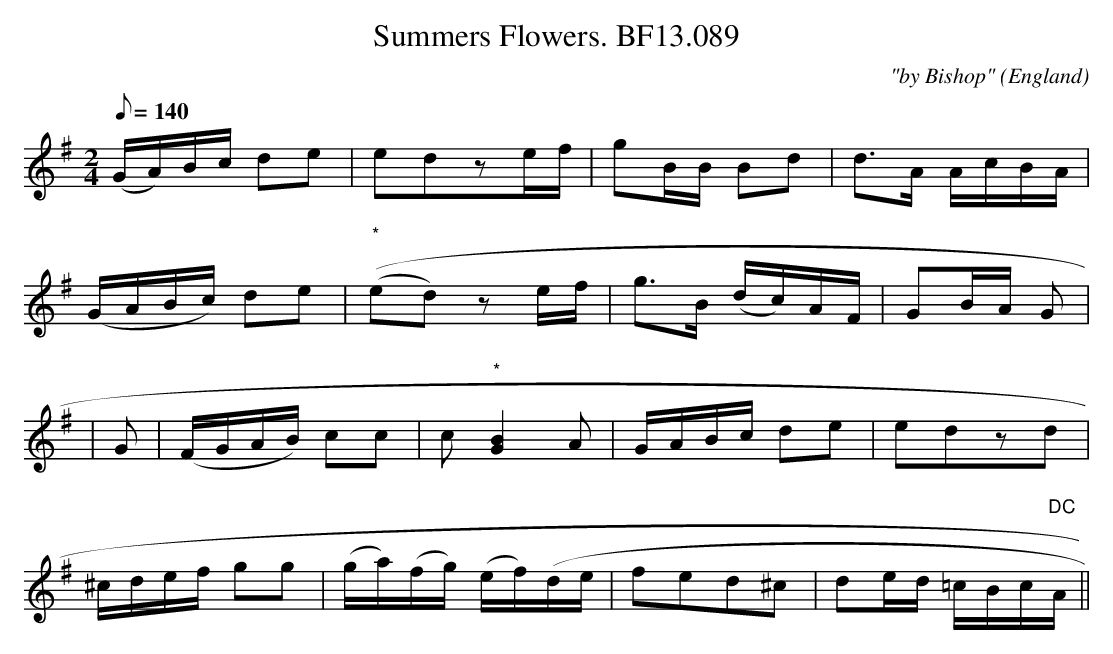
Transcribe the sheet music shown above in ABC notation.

X:1
T:Summers Flowers. BF13.089
M:2/4
L:1/8
Q:140
C:"by Bishop"
O:England
K:G major
(G/A/)B/c/ de|e-dze/f/2|gB/2B/2 Bd|d>A A/2c/2B/2A/2|!
(G/2A/2B/2c/2) de|("*"(ed)  ze/2f/2|g>B (d/2c/2)A/2F/2|GB/2A/2 G|!
|G|(F/2G/2A/2B/2) cc|c"*"[G2B2]A|G/2A/2B/2c/2 de|edzd|!
^c/2d/2e/2f/2 gg|(g/2a/2)(f/2g/2) (e/2f/2)(d/2e/2
)|fed^c|de/2d/2 =c/2B/2c/2"DC"A/2||
